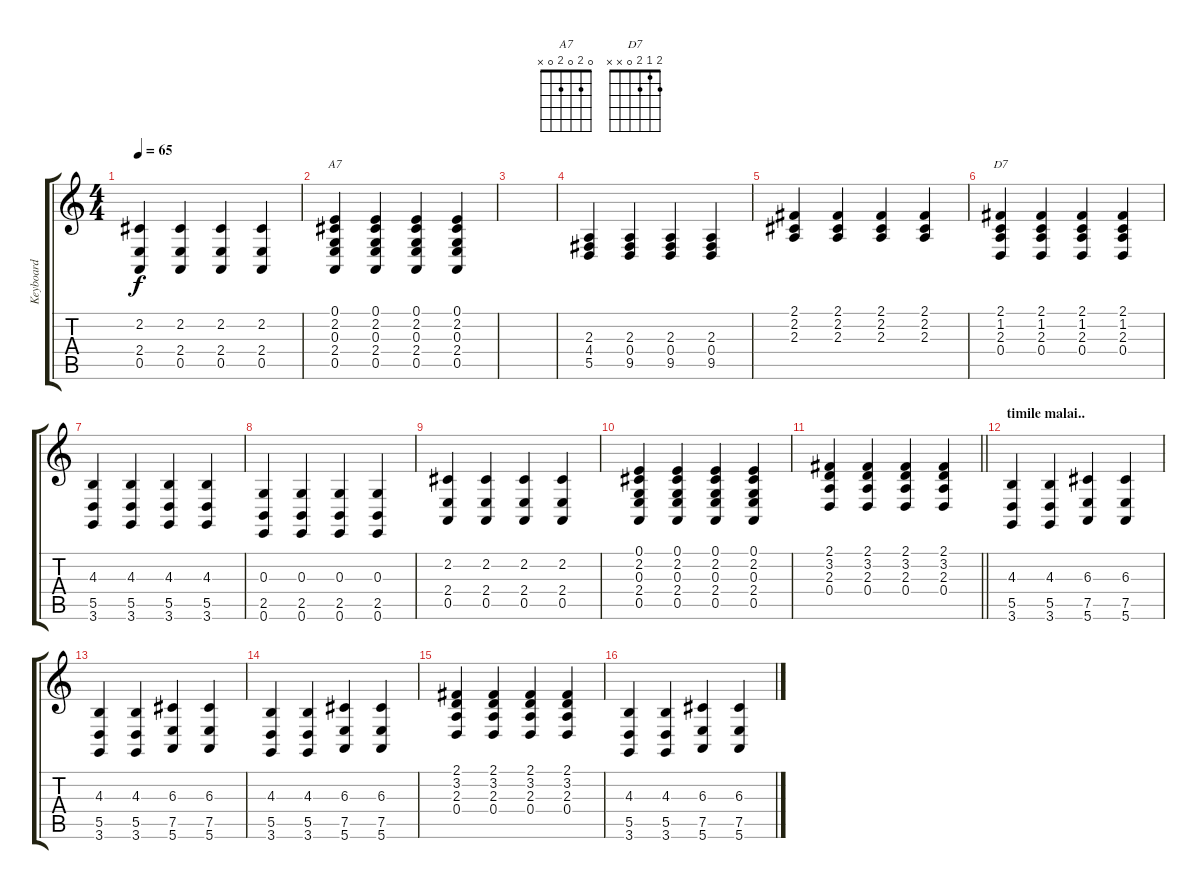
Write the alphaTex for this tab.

\track ("Keyboard" "Keyboard") {instrument tremolostrings}
\staff {score tabs}
\tuning (E4 B3 G3 D3 A2 E2) {hide}
\chord ("A7" 0 2 0 2 0 x)
\chord ("D7" 2 1 2 0 x x)
\ts (4 4)
\tempo 65
\clef g2
\ks c
(2.2 2.4 0.5).4{dy f} (2.2 2.4 0.5).4 (2.2 2.4 0.5).4 (2.2 2.4 0.5).4 |
(0.1 2.2 0.3 2.4 0.5).4{ch "A7"} (0.1 2.2 0.3 2.4 0.5).4 (0.1 2.2 0.3 2.4 0.5).4 (0.1 2.2 0.3 2.4 0.5).4 |
|
(2.3 4.4 5.5).4{volume 11 instrument electricgrandpiano} (2.3 0.4 9.5).4 (2.3 0.4 9.5).4 (2.3 0.4 9.5).4 |
(2.1 2.2 2.3).4 (2.1 2.2 2.3).4 (2.1 2.2 2.3).4 (2.1 2.2 2.3).4 |
(2.1 1.2 2.3 0.4).4{ch "D7"} (2.1 1.2 2.3 0.4).4 (2.1 1.2 2.3 0.4).4 (2.1 1.2 2.3 0.4).4 |
(4.3 5.5 3.6).4 (4.3 5.5 3.6).4 (4.3 5.5 3.6).4 (4.3 5.5 3.6).4 |
(0.3 2.5 0.6).4 (0.3 2.5 0.6).4 (0.3 2.5 0.6).4 (0.3 2.5 0.6).4 |
(2.2 2.4 0.5).4 (2.2 2.4 0.5).4 (2.2 2.4 0.5).4 (2.2 2.4 0.5).4 |
(0.1 2.2 0.3 2.4 0.5).4 (0.1 2.2 0.3 2.4 0.5).4 (0.1 2.2 0.3 2.4 0.5).4 (0.1 2.2 0.3 2.4 0.5).4 |
\barLineRight lightlight
(2.1 3.2 2.3 0.4).4 (2.1 3.2 2.3 0.4).4 (2.1 3.2 2.3 0.4).4 (2.1 3.2 2.3 0.4).4 |
\section ("" "timile malai..")
(4.3 5.5 3.6).4 (4.3 5.5 3.6).4 (6.3 7.5 5.6).4 (6.3 7.5 5.6).4 |
(4.3 5.5 3.6).4 (4.3 5.5 3.6).4 (6.3 7.5 5.6).4 (6.3 7.5 5.6).4 |
(4.3 5.5 3.6).4 (4.3 5.5 3.6).4 (6.3 7.5 5.6).4 (6.3 7.5 5.6).4 |
(2.1 3.2 2.3 0.4).4 (2.1 3.2 2.3 0.4).4 (2.1 3.2 2.3 0.4).4 (2.1 3.2 2.3 0.4).4 |
(4.3 5.5 3.6).4 (4.3 5.5 3.6).4 (6.3 7.5 5.6).4 (6.3 7.5 5.6).4
